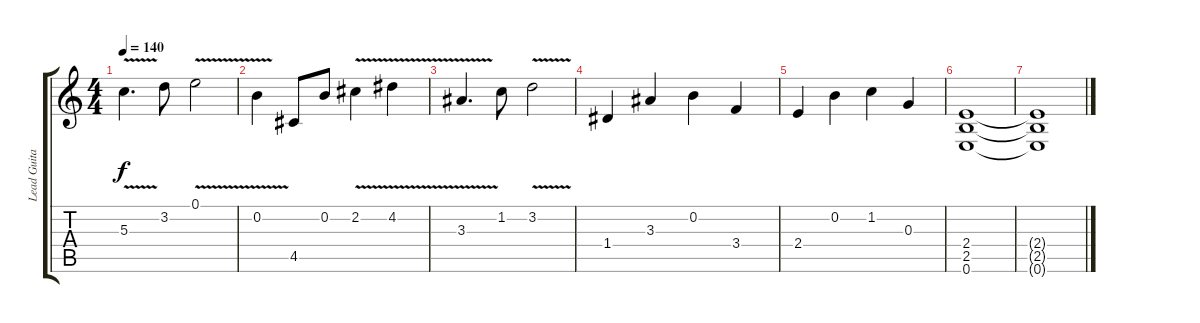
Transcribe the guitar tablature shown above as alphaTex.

\track ("Lead Guitar" "Lead Guita") {instrument distortionguitar}
\staff {score tabs}
\tuning (E4 B3 G3 D3 A2 E2) {hide}
\ts (4 4)
\tempo 140
\clef g2
\ks c
5.3{v}.4{d dy f} 3.2.8 0.1{v}.2 |
0.2{v}.4 4.5.8 0.2.8 2.2{v}.4 4.2{v}.4 |
3.3{v}.4{d} 1.2.8 3.2{v}.2 |
1.4.4 3.3.4 0.2.4 3.4.4 |
2.4.4 0.2.4 1.2.4 0.3.4 |
(2.4 2.5 0.6).1 |
(2.4{t} 2.5{t} 0.6{t}).1
